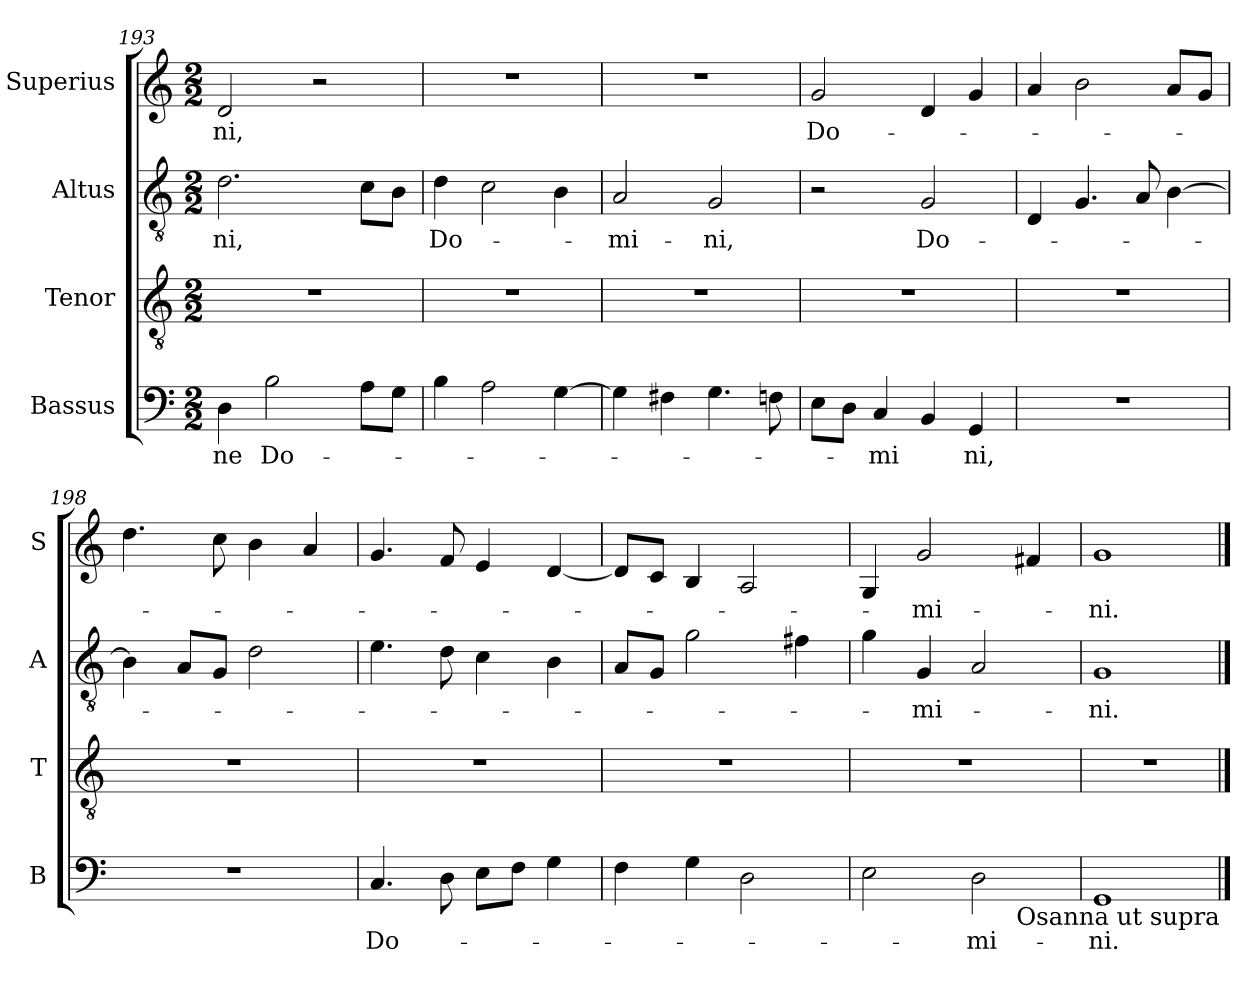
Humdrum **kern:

**kern	**text	**kern	**kern	**text	**kern	**text
*part4	*part4	*part3	*part2	*part2	*part1	*part1
*staff4	*staff4	*staff3	*staff2	*staff2	*staff1	*staff1
*I"Bassus	*	*I"Tenor	*I"Altus	*	*I"Superius	*
*I'B	*	*I'T	*I'A	*	*I'S	*
*clefF4	*	*clefGv2	*clefGv2	*	*clefG2	*
*k[]	*	*k[]	*k[]	*	*k[]	*
*M2/2	*	*M2/2	*M2/2	*	*M2/2	*
=193	=193	=193	=193	=193	=193	=193
!	!LO:LY:i	!	!	!LO:LY:i	!	!LO:LY:i
4D	-ne	1r	2.d	-ni,	2d	-ni,
!	!LO:LY:i	!	!	!	!	!
2B	Do-	.	.	.	.	.
.	.	.	.	.	2r	.
8AL	.	.	8cL	.	.	.
8GJ	.	.	8BJ	.	.	.
=194	=194	=194	=194	=194	=194	=194
!	!	!	!	!LO:LY:i	!	!
4B	.	1r	4d	Do-	1r	.
2A	.	.	2c	.	.	.
[4G	.	.	4B	.	.	.
=195	=195	=195	=195	=195	=195	=195
!	!	!	!	!LO:LY:i	!	!
4G]	.	1r	2A	-mi-	1r	.
4F#i	.	.	.	.	.	.
!	!	!	!	!LO:LY:i	!	!
4.G	.	.	2G	-ni,	.	.
8Fn	.	.	.	.	.	.
=196	=196	=196	=196	=196	=196	=196
8EL	.	1r	2r	.	2g	Do-
8DJ	.	.	.	.	.	.
!	!LO:LY:i	!	!	!	!	!
4C	-mi	.	.	.	.	.
4BB	.	.	2G	Do-	4d	.
!	!LO:LY:i	!	!	!	!	!
4GG	ni,	.	.	.	4g	.
=197	=197	=197	=197	=197	=197	=197
1r	.	1r	4D	.	4a	.
.	.	.	4.G	.	2b	.
.	.	.	8A	.	.	.
.	.	.	[4B	.	8aL	.
.	.	.	.	.	8gJ	.
=198	=198	=198	=198	=198	=198	=198
1r	.	1r	4B]	.	4.dd	.
.	.	.	8AL	.	.	.
.	.	.	8GJ	.	8cc	.
.	.	.	2d	.	4b	.
.	.	.	.	.	4a	.
=199	=199	=199	=199	=199	=199	=199
4.C	Do-	1r	4.e	.	4.g	.
8D	.	.	8d	.	8f	.
8EL	.	.	4c	.	4e	.
8FJ	.	.	.	.	.	.
4G	.	.	4B	.	[4d	.
=200	=200	=200	=200	=200	=200	=200
4F	.	1r	8AL	.	8dL]	.
.	.	.	8GJ	.	8cJ	.
4G	.	.	2g	.	4B	.
2D	.	.	.	.	2A	.
.	.	.	4f#X	.	.	.
=201	=201	=201	=201	=201	=201	=201
2E	.	1r	4g	.	4G	.
.	.	.	4G	-mi-	2g	-mi-
2D	-mi-	.	2A	.	.	.
.	.	.	.	.	4f#X	.
=202	=202	=202	=202	=202	=202	=202
1GG	-ni.	1r	1G	-ni.	1g	-ni.
!LO:TX:b:t=Osanna ut supra	!	!	!	!	!	!
==	==	==	==	==	==	==
*-	*-	*-	*-	*-	*-	*-
